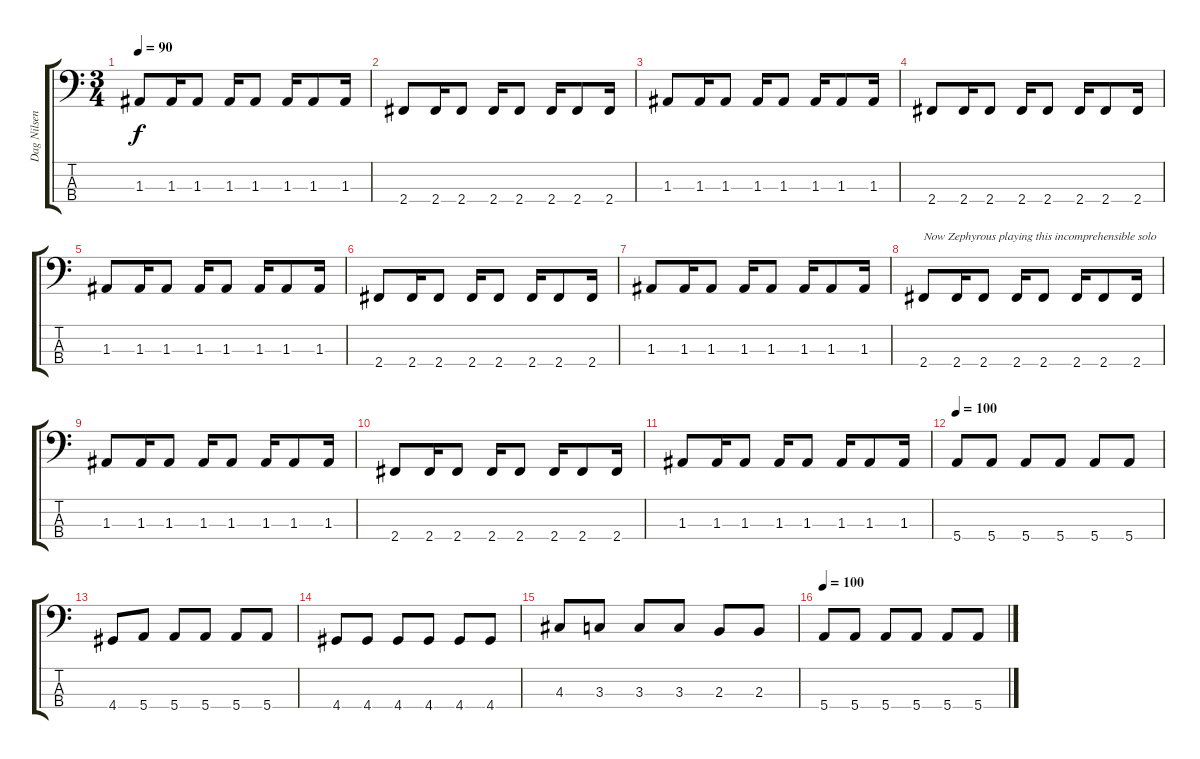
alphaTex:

\track ("Dag Nilsen" "Dag Nilsen") {instrument electricbassfinger}
\staff {score tabs}
\tuning (G2 D2 A1 E1) {hide}
\ts (3 4)
\tempo 90
\clef f4
\ks c
1.3.8{dy f} 1.3.16 1.3.8 1.3.16 1.3.8 1.3.16 1.3.8 1.3.16 |
2.4.8 2.4.16 2.4.8 2.4.16 2.4.8 2.4.16 2.4.8 2.4.16 |
1.3.8 1.3.16 1.3.8 1.3.16 1.3.8 1.3.16 1.3.8 1.3.16 |
2.4.8 2.4.16 2.4.8 2.4.16 2.4.8 2.4.16 2.4.8 2.4.16 |
1.3.8 1.3.16 1.3.8 1.3.16 1.3.8 1.3.16 1.3.8 1.3.16 |
2.4.8 2.4.16 2.4.8 2.4.16 2.4.8 2.4.16 2.4.8 2.4.16 |
1.3.8 1.3.16 1.3.8 1.3.16 1.3.8 1.3.16 1.3.8 1.3.16 |
2.4.8{txt "Now Zephyrous playing this incomprehensible solo"} 2.4.16 2.4.8 2.4.16 2.4.8 2.4.16 2.4.8 2.4.16 |
1.3.8 1.3.16 1.3.8 1.3.16 1.3.8 1.3.16 1.3.8 1.3.16 |
2.4.8 2.4.16 2.4.8 2.4.16 2.4.8 2.4.16 2.4.8 2.4.16 |
1.3.8 1.3.16 1.3.8 1.3.16 1.3.8 1.3.16 1.3.8 1.3.16 |
\tempo 100
5.4.8 5.4.8 5.4.8 5.4.8 5.4.8 5.4.8 |
4.4.8 5.4.8 5.4.8 5.4.8 5.4.8 5.4.8 |
4.4.8 4.4.8 4.4.8 4.4.8 4.4.8 4.4.8 |
4.3.8 3.3.8 3.3.8 3.3.8 2.3.8 2.3.8 |
\tempo 100
5.4.8 5.4.8 5.4.8 5.4.8 5.4.8 5.4.8
